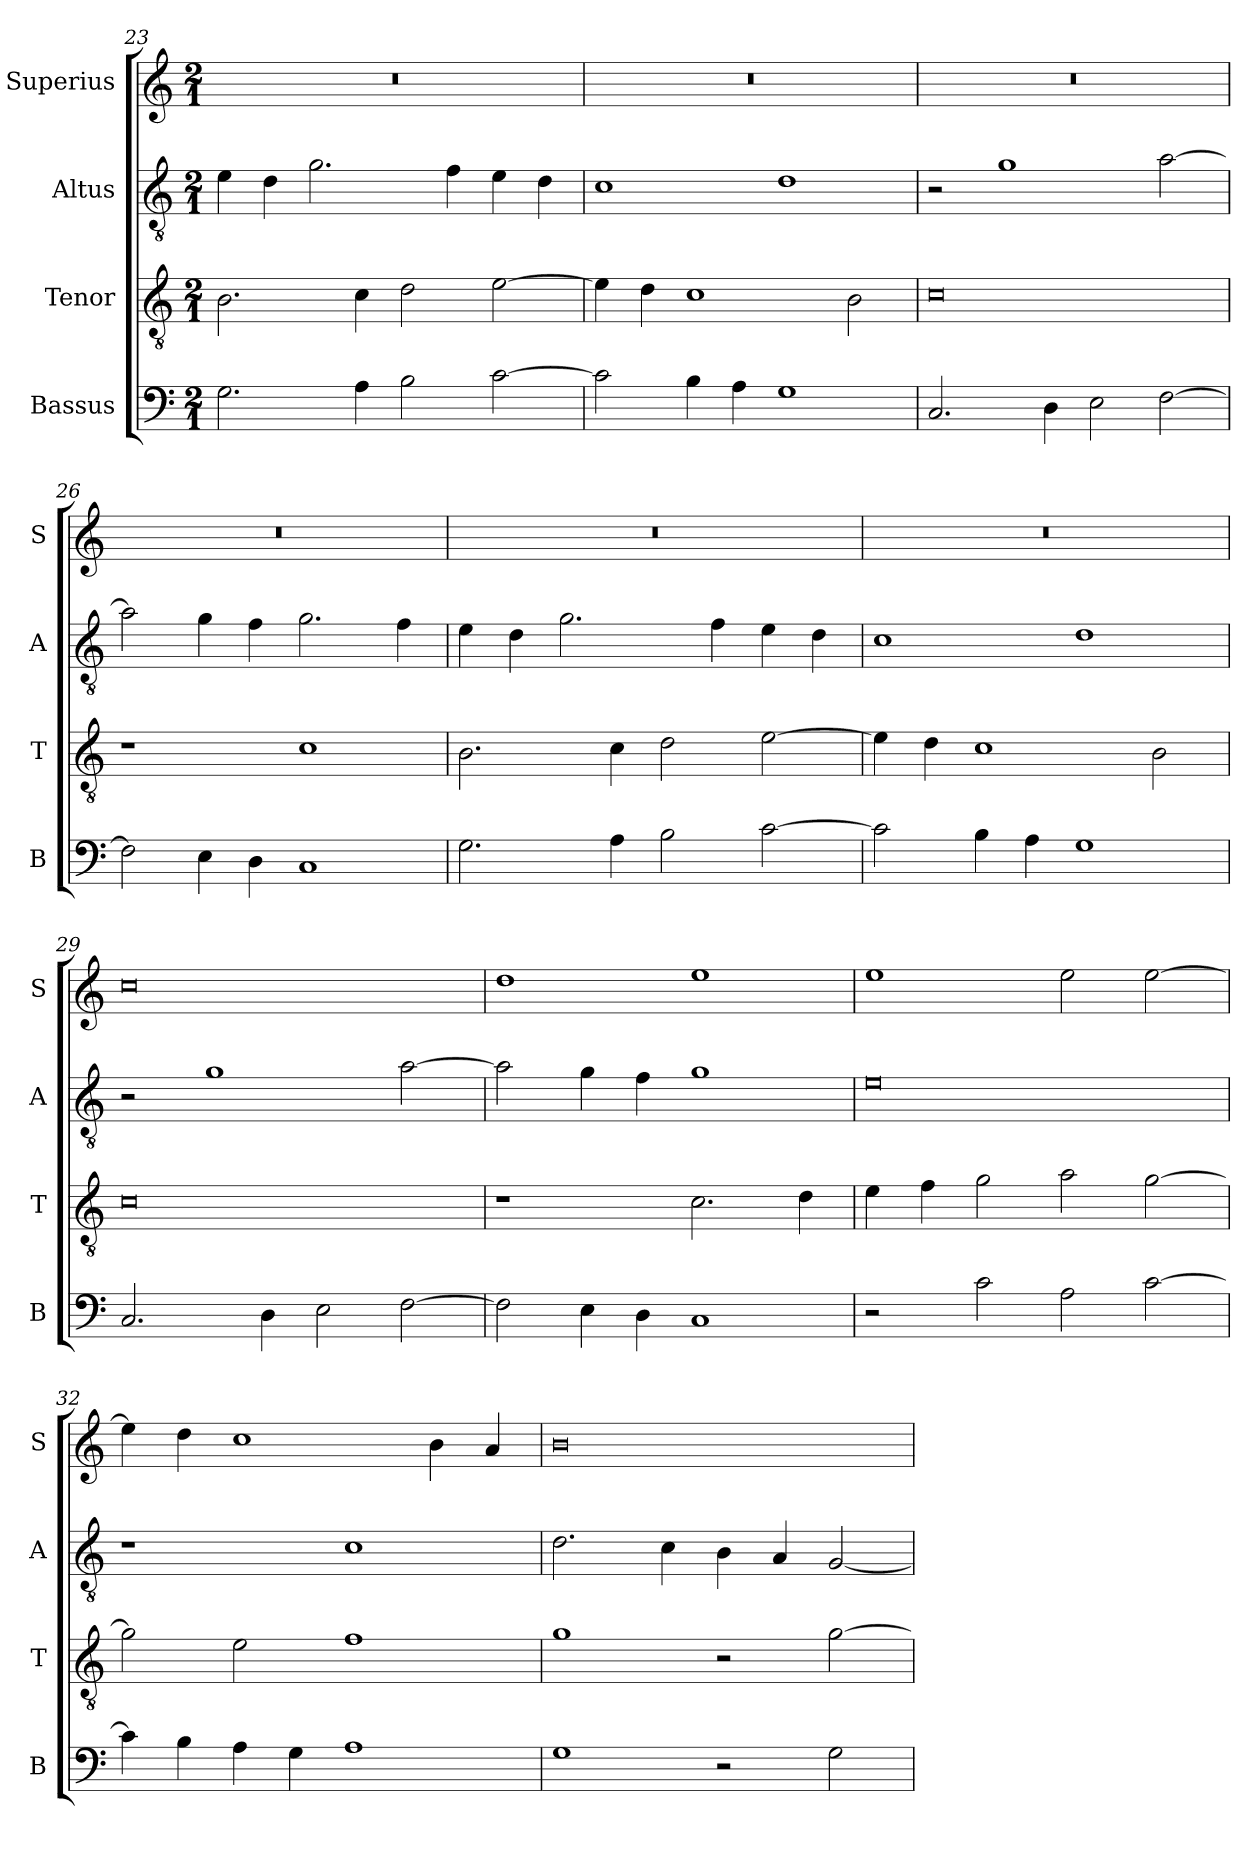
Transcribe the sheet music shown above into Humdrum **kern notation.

**kern	**kern	**kern	**kern
*part4	*part3	*part2	*part1
*staff4	*staff3	*staff2	*staff1
*I"Bassus	*I"Tenor	*I"Altus	*I"Superius
*I'B	*I'T	*I'A	*I'S
*clefF4	*clefGv2	*clefGv2	*clefG2
*k[]	*k[]	*k[]	*k[]
*M2/1	*M2/1	*M2/1	*M2/1
=23	=23	=23	=23
2.G\	2.B\	4e\	0r
.	.	4d\	.
.	.	2.g\	.
4A\	4c\	.	.
2B\	2d\	.	.
.	.	4f\	.
[2c\	[2e\	4e\	.
.	.	4d\	.
=24	=24	=24	=24
2c\]	4e\]	1c	0r
.	4d\	.	.
4B\	1c	.	.
4A\	.	.	.
1G	.	1d	.
.	2B\	.	.
=25	=25	=25	=25
2.C/	0c	2r	0r
.	.	1g	.
4D\	.	.	.
2E\	.	.	.
[2F\	.	[2a\	.
=26	=26	=26	=26
2F\]	1r	2a\]	0r
4E\	.	4g\	.
4D\	.	4f\	.
1C	1c	2.g\	.
.	.	4f\	.
=27	=27	=27	=27
2.G\	2.B\	4e\	0r
.	.	4d\	.
.	.	2.g\	.
4A\	4c\	.	.
2B\	2d\	.	.
.	.	4f\	.
[2c\	[2e\	4e\	.
.	.	4d\	.
=28	=28	=28	=28
2c\]	4e\]	1c	0r
.	4d\	.	.
4B\	1c	.	.
4A\	.	.	.
1G	.	1d	.
.	2B\	.	.
=29	=29	=29	=29
2.C/	0c	2r	0cc
.	.	1g	.
4D\	.	.	.
2E\	.	.	.
[2F\	.	[2a\	.
=30	=30	=30	=30
2F\]	1r	2a\]	1dd
4E\	.	4g\	.
4D\	.	4f\	.
1C	2.c\	1g	1ee
.	4d\	.	.
=31	=31	=31	=31
2r	4e\	0e	1ee
.	4f\	.	.
2c\	2g\	.	.
2A\	2a\	.	2ee\
[2c\	[2g\	.	[2ee\
=32	=32	=32	=32
4c\]	2g\]	1r	4ee\]
4B\	.	.	4dd\
4A\	2e\	.	1cc
4G\	.	.	.
1A	1f	1c	.
.	.	.	4b\
.	.	.	4a/
=33	=33	=33	=33
1G	1g	2.d\	0b
.	.	4c\	.
2r	2r	4B\	.
.	.	4A/	.
2G\	[2g\	[2G/	.
=	=	=	=
*-	*-	*-	*-
